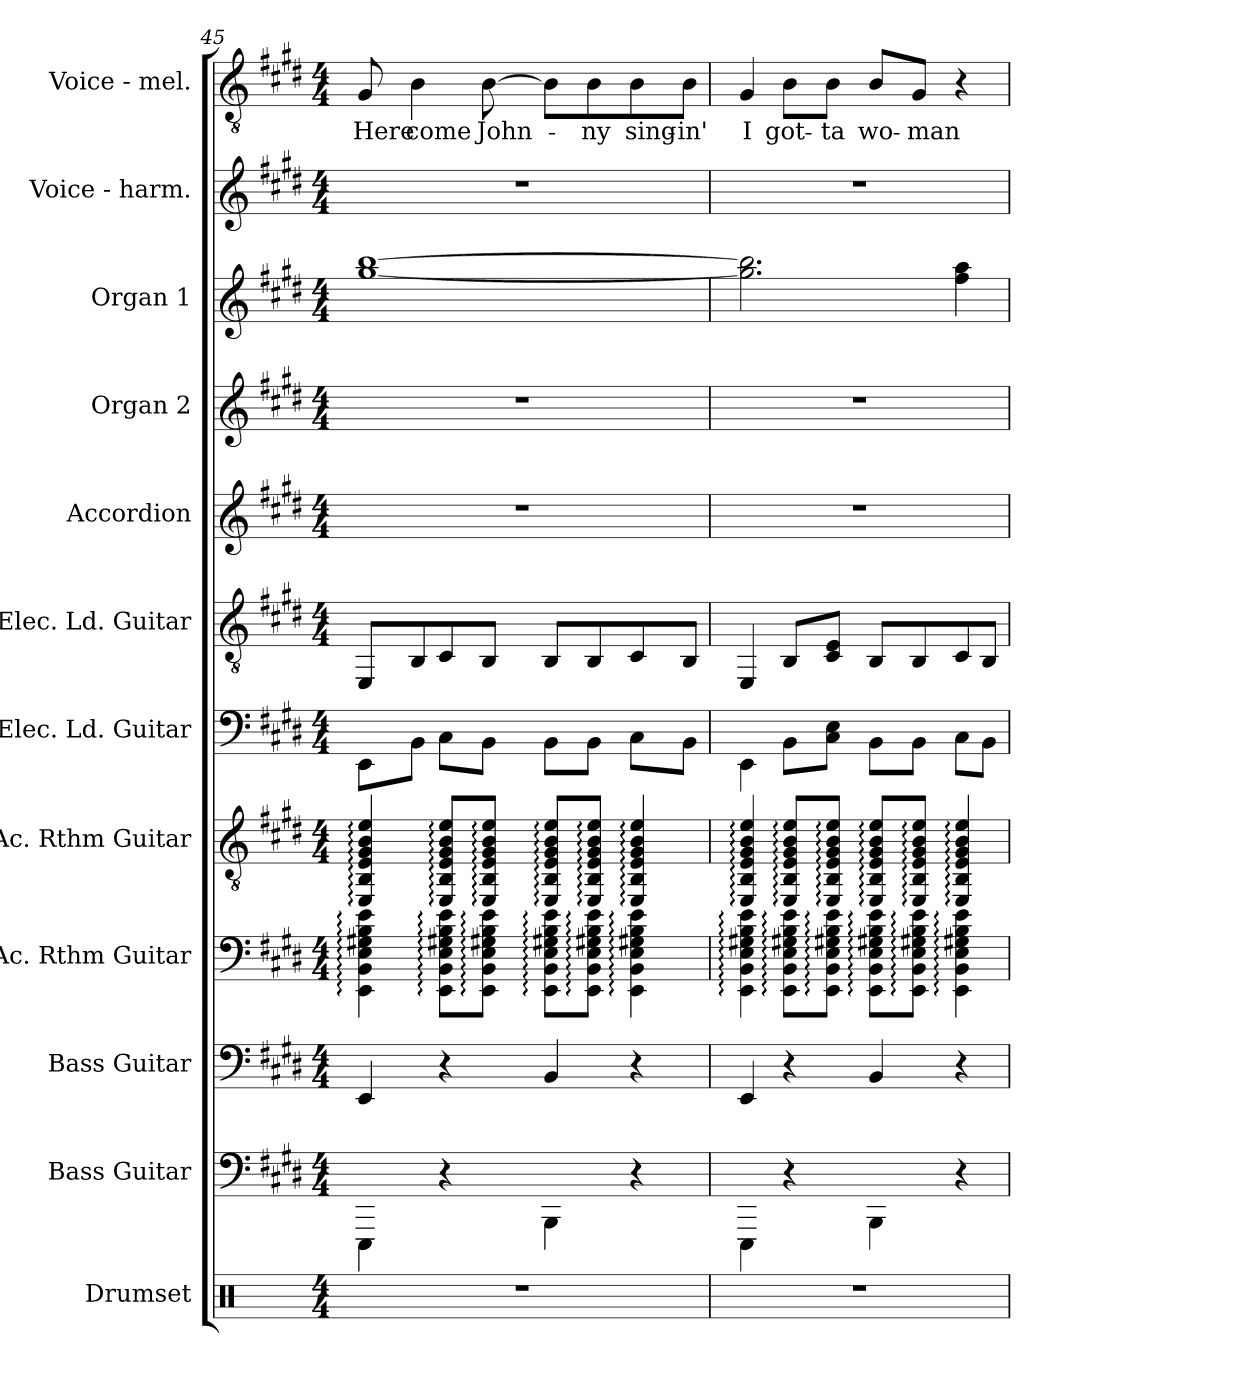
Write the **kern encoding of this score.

**kern	**kern	**kern	**kern	**kern	**kern	**kern	**kern	**kern	**kern	**kern	**kern	**text
*part12	*part11	*part10	*part9	*part8	*part7	*part6	*part5	*part4	*part3	*part2	*part1	*part1
*staff12	*staff11	*staff10	*staff9	*staff8	*staff7	*staff6	*staff5	*staff4	*staff3	*staff2	*staff1	*staff1
*I"Drumset	*I"Bass Guitar	*I"Bass Guitar	*I"Ac. Rthm Guitar	*I"Ac. Rthm Guitar	*I"Elec. Ld. Guitar	*I"Elec. Ld. Guitar	*I"Accordion	*I"Organ 2	*I"Organ 1	*I"Voice - harm.	*I"Voice - mel.	*
*I'Drums	*I'Bass	*I'Bass	*I'R. Guit.	*I'R. Guit.	*I'Ld. Guit.	*I'Ld. Guit.	*I'Acc.	*I'Org. 2	*I'Org. 1	*I'Harm.	*I'Mel.	*
!!LO:PB:g=z
*clefX	*	*clefF4	*	*clefGv2	*	*clefGv2	*clefG2	*clefG2	*clefG2	*clefG2	*clefGv2	*
*	*ITrd7c12	*ITrd7c12	*	*	*	*	*	*	*	*	*	*
*k[]	*k[f#c#g#d#]	*k[f#c#g#d#]	*k[f#c#g#d#]	*k[f#c#g#d#]	*k[f#c#g#d#]	*k[f#c#g#d#]	*k[f#c#g#d#]	*k[f#c#g#d#]	*k[f#c#g#d#]	*k[f#c#g#d#]	*k[f#c#g#d#]	*
*M4/4	*M4/4	*M4/4	*M4/4	*M4/4	*M4/4	*M4/4	*M4/4	*M4/4	*M4/4	*M4/4	*M4/4	*
=45	=45	=45	=45	=45	=45	=45	=45	=45	=45	=45	=45	=45
!	!	!	!	!	!	!	!	!	!	!	!	!LO:LY:b
1r	4EEEE\	4EEE/	4EE\: 4BB\: 4E\: 4G#X\: 4B\: 4e\:	4EE/: 4BB/: 4E/: 4G#/: 4B/: 4e/:	8EE\L	8EE/L	1r	1r	[1gg# [1bb	1r	8G#/	Here
!	!	!	!	!	!	!	!	!	!	!	!	!LO:LY:b
.	.	.	.	.	8BB\J	8BB/	.	.	.	.	4B\	come
.	4r	4r	8EE:\ 8BB:\ 8E:\ 8G#X:\ 8B:\ 8e:\L	8EE/: 8BB/: 8E/: 8G#/: 8B/: 8e/:L	8C#\L	8C#/	.	.	.	.	.	.
!	!	!	!	!	!	!	!	!	!	!	!	!LO:LY:b
.	.	.	8EE:\ 8BB:\ 8E:\ 8G#X:\ 8B:\ 8e:\J	8EE/: 8BB/: 8E/: 8G#/: 8B/: 8e/:J	8BB\J	8BB/J	.	.	.	.	[8B\	John-
.	4BBBB\	4BBB/	8EE:\ 8BB:\ 8E:\ 8G#X:\ 8B:\ 8e:\L	8EE/: 8BB/: 8E/: 8G#/: 8B/: 8e/:L	8BB\L	8BB/L	.	.	.	.	8B\L]	.
!	!	!	!	!	!	!	!	!	!	!	!	!LO:LY:b
.	.	.	8EE:\ 8BB:\ 8E:\ 8G#X:\ 8B:\ 8e:\J	8EE/: 8BB/: 8E/: 8G#/: 8B/: 8e/:J	8BB\J	8BB/	.	.	.	.	8B\	-ny
!	!	!	!	!	!	!	!	!	!	!	!	!LO:LY:b
.	4r	4r	4EE\: 4BB\: 4E\: 4G#X\: 4B\: 4e\:	4EE/: 4BB/: 4E/: 4G#/: 4B/: 4e/:	8C#\L	8C#/	.	.	.	.	8B\	sing-
!	!	!	!	!	!	!	!	!	!	!	!	!LO:LY:b
.	.	.	.	.	8BB\J	8BB/J	.	.	.	.	8B\J	-in'
=46	=46	=46	=46	=46	=46	=46	=46	=46	=46	=46	=46	=46
!	!	!	!	!	!	!	!	!	!	!	!	!LO:LY:b
1r	4EEEE\	4EEE/	4EE\: 4BB\: 4E\: 4G#X\: 4B\: 4e\:	4EE/: 4BB/: 4E/: 4G#/: 4B/: 4e/:	4EE\	4EE/	1r	1r	2.gg#\] 2.bb\]	1r	4G#/	I
!	!	!	!	!	!	!	!	!	!	!	!	!LO:LY:b
.	4r	4r	8EE:\ 8BB:\ 8E:\ 8G#X:\ 8B:\ 8e:\L	8EE/: 8BB/: 8E/: 8G#/: 8B/: 8e/:L	8BB\L	8BB/L	.	.	.	.	8B\L	got-
!	!	!	!	!	!	!	!	!	!	!	!	!LO:LY:b
.	.	.	8EE:\ 8BB:\ 8E:\ 8G#X:\ 8B:\ 8e:\J	8EE/: 8BB/: 8E/: 8G#/: 8B/: 8e/:J	8C#\ 8E\J	8C#/ 8E/J	.	.	.	.	8B\J	-ta
!	!	!	!	!	!	!	!	!	!	!	!	!LO:LY:b
.	4BBBB\	4BBB/	8EE:\ 8BB:\ 8E:\ 8G#X:\ 8B:\ 8e:\L	8EE/: 8BB/: 8E/: 8G#/: 8B/: 8e/:L	8BB\L	8BB/L	.	.	.	.	8B/L	wo-
!	!	!	!	!	!	!	!	!	!	!	!	!LO:LY:b
.	.	.	8EE:\ 8BB:\ 8E:\ 8G#X:\ 8B:\ 8e:\J	8EE/: 8BB/: 8E/: 8G#/: 8B/: 8e/:J	8BB\J	8BB/	.	.	.	.	8G#/J	-man
.	4r	4r	4EE\: 4BB\: 4E\: 4G#X\: 4B\: 4e\:	4EE/: 4BB/: 4E/: 4G#/: 4B/: 4e/:	8C#\L	8C#/	.	.	4ff#\ 4aa\	.	4r	.
.	.	.	.	.	8BB\J	8BB/J	.	.	.	.	.	.
=	=	=	=	=	=	=	=	=	=	=	=	=
*-	*-	*-	*-	*-	*-	*-	*-	*-	*-	*-	*-	*-
